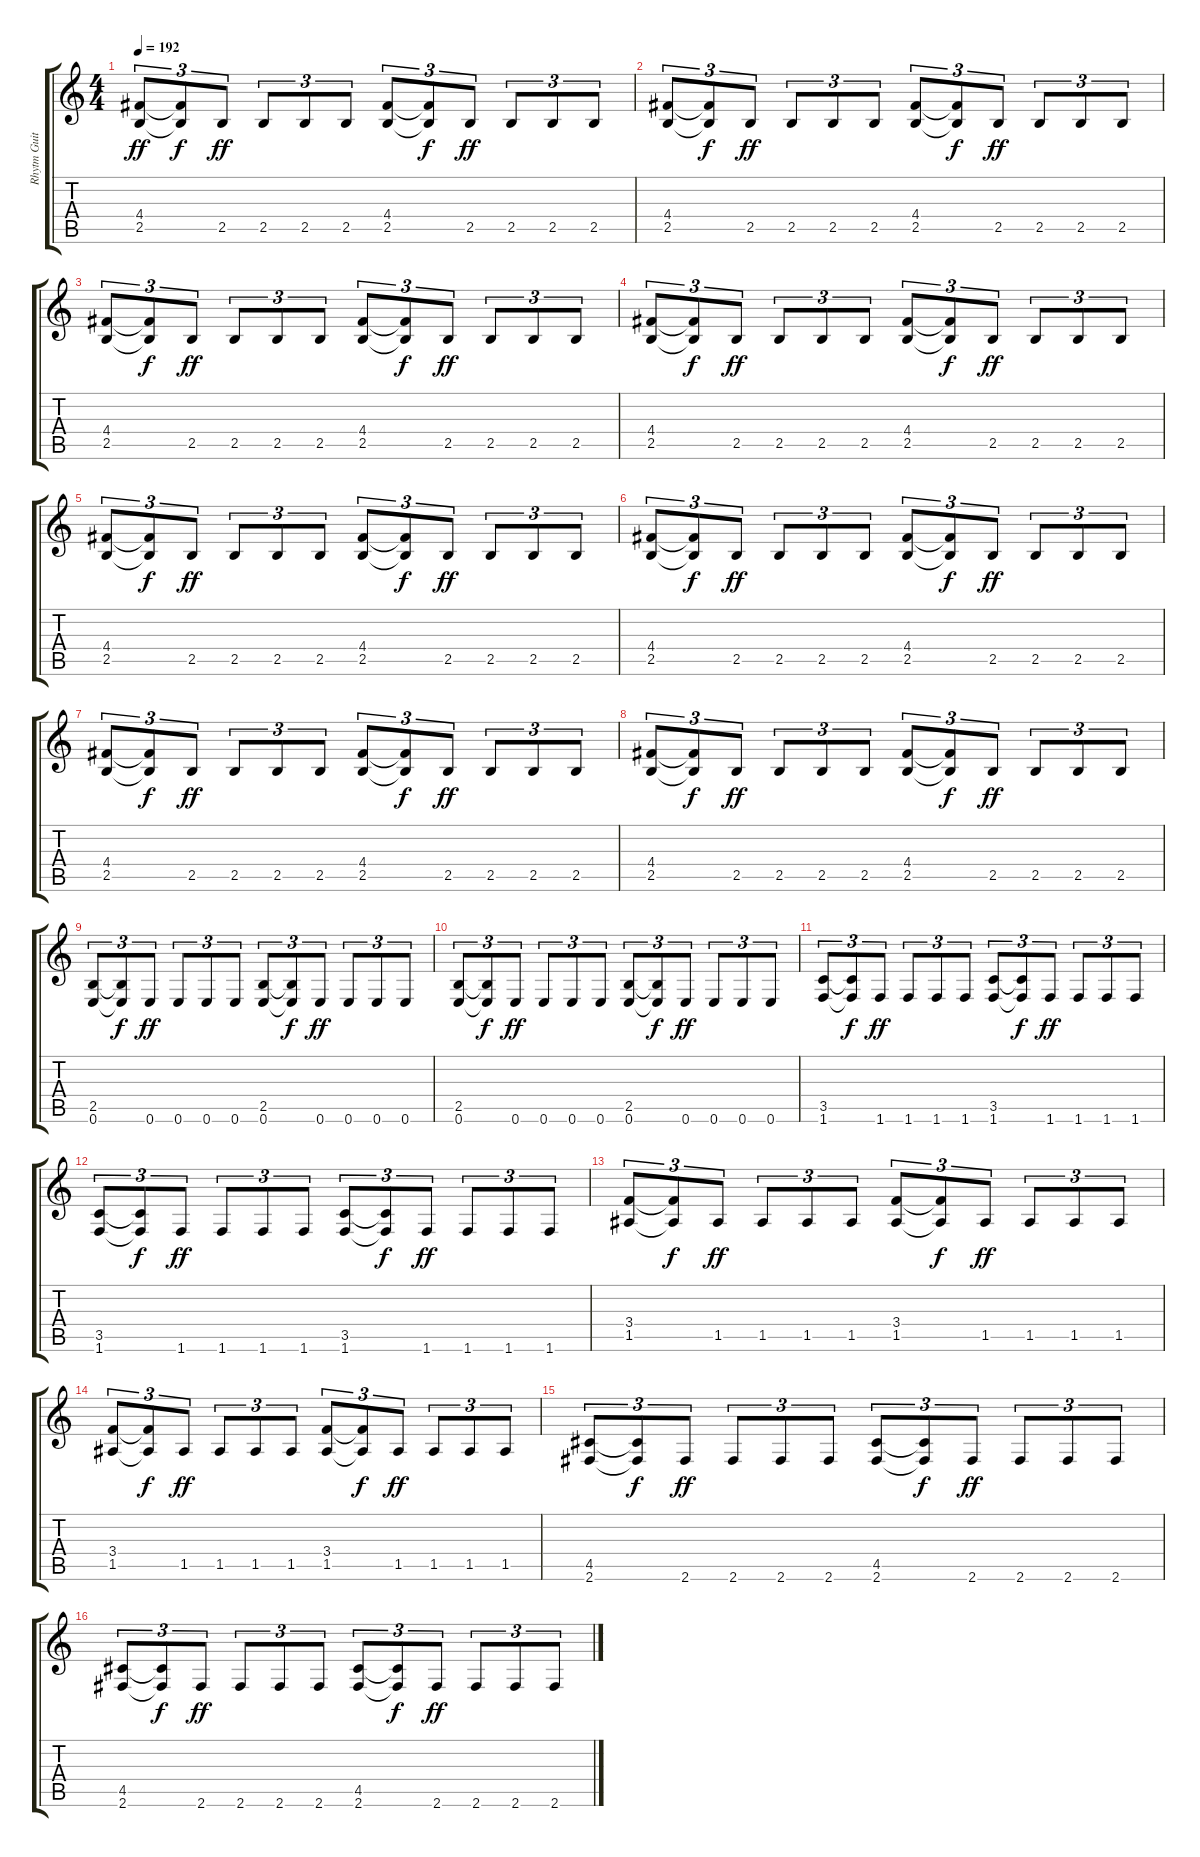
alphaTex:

\track ("Rhytm Guit" "Rhytm Guit") {instrument overdrivenguitar}
\staff {score tabs}
\tuning (E4 B3 G3 D3 A2 E2) {hide}
\ts (4 4)
\tempo 192
\clef g2
\ks c
(4.4 2.5).8{tu (3 2) dy ff} (4.4{t} 2.5{t}).8{tu (3 2) dy f} 2.5.8{tu (3 2) dy ff} 2.5.8{tu (3 2)} 2.5.8{tu (3 2)} 2.5.8{tu (3 2)} (4.4 2.5).8{tu (3 2)} (4.4{t} 2.5{t}).8{tu (3 2) dy f} 2.5.8{tu (3 2) dy ff} 2.5.8{tu (3 2)} 2.5.8{tu (3 2)} 2.5.8{tu (3 2)} |
(4.4 2.5).8{tu (3 2)} (4.4{t} 2.5{t}).8{tu (3 2) dy f} 2.5.8{tu (3 2) dy ff} 2.5.8{tu (3 2)} 2.5.8{tu (3 2)} 2.5.8{tu (3 2)} (4.4 2.5).8{tu (3 2)} (4.4{t} 2.5{t}).8{tu (3 2) dy f} 2.5.8{tu (3 2) dy ff} 2.5.8{tu (3 2)} 2.5.8{tu (3 2)} 2.5.8{tu (3 2)} |
(4.4 2.5).8{tu (3 2)} (4.4{t} 2.5{t}).8{tu (3 2) dy f} 2.5.8{tu (3 2) dy ff} 2.5.8{tu (3 2)} 2.5.8{tu (3 2)} 2.5.8{tu (3 2)} (4.4 2.5).8{tu (3 2)} (4.4{t} 2.5{t}).8{tu (3 2) dy f} 2.5.8{tu (3 2) dy ff} 2.5.8{tu (3 2)} 2.5.8{tu (3 2)} 2.5.8{tu (3 2)} |
(4.4 2.5).8{tu (3 2)} (4.4{t} 2.5{t}).8{tu (3 2) dy f} 2.5.8{tu (3 2) dy ff} 2.5.8{tu (3 2)} 2.5.8{tu (3 2)} 2.5.8{tu (3 2)} (4.4 2.5).8{tu (3 2)} (4.4{t} 2.5{t}).8{tu (3 2) dy f} 2.5.8{tu (3 2) dy ff} 2.5.8{tu (3 2)} 2.5.8{tu (3 2)} 2.5.8{tu (3 2)} |
(4.4 2.5).8{tu (3 2)} (4.4{t} 2.5{t}).8{tu (3 2) dy f} 2.5.8{tu (3 2) dy ff} 2.5.8{tu (3 2)} 2.5.8{tu (3 2)} 2.5.8{tu (3 2)} (4.4 2.5).8{tu (3 2)} (4.4{t} 2.5{t}).8{tu (3 2) dy f} 2.5.8{tu (3 2) dy ff} 2.5.8{tu (3 2)} 2.5.8{tu (3 2)} 2.5.8{tu (3 2)} |
(4.4 2.5).8{tu (3 2)} (4.4{t} 2.5{t}).8{tu (3 2) dy f} 2.5.8{tu (3 2) dy ff} 2.5.8{tu (3 2)} 2.5.8{tu (3 2)} 2.5.8{tu (3 2)} (4.4 2.5).8{tu (3 2)} (4.4{t} 2.5{t}).8{tu (3 2) dy f} 2.5.8{tu (3 2) dy ff} 2.5.8{tu (3 2)} 2.5.8{tu (3 2)} 2.5.8{tu (3 2)} |
(4.4 2.5).8{tu (3 2)} (4.4{t} 2.5{t}).8{tu (3 2) dy f} 2.5.8{tu (3 2) dy ff} 2.5.8{tu (3 2)} 2.5.8{tu (3 2)} 2.5.8{tu (3 2)} (4.4 2.5).8{tu (3 2)} (4.4{t} 2.5{t}).8{tu (3 2) dy f} 2.5.8{tu (3 2) dy ff} 2.5.8{tu (3 2)} 2.5.8{tu (3 2)} 2.5.8{tu (3 2)} |
(4.4 2.5).8{tu (3 2)} (4.4{t} 2.5{t}).8{tu (3 2) dy f} 2.5.8{tu (3 2) dy ff} 2.5.8{tu (3 2)} 2.5.8{tu (3 2)} 2.5.8{tu (3 2)} (4.4 2.5).8{tu (3 2)} (4.4{t} 2.5{t}).8{tu (3 2) dy f} 2.5.8{tu (3 2) dy ff} 2.5.8{tu (3 2)} 2.5.8{tu (3 2)} 2.5.8{tu (3 2)} |
(2.5 0.6).8{tu (3 2)} (2.5{t} 0.6{t}).8{tu (3 2) dy f} 0.6.8{tu (3 2) dy ff} 0.6.8{tu (3 2)} 0.6.8{tu (3 2)} 0.6.8{tu (3 2)} (2.5 0.6).8{tu (3 2)} (2.5{t} 0.6{t}).8{tu (3 2) dy f} 0.6.8{tu (3 2) dy ff} 0.6.8{tu (3 2)} 0.6.8{tu (3 2)} 0.6.8{tu (3 2)} |
(2.5 0.6).8{tu (3 2)} (2.5{t} 0.6{t}).8{tu (3 2) dy f} 0.6.8{tu (3 2) dy ff} 0.6.8{tu (3 2)} 0.6.8{tu (3 2)} 0.6.8{tu (3 2)} (2.5 0.6).8{tu (3 2)} (2.5{t} 0.6{t}).8{tu (3 2) dy f} 0.6.8{tu (3 2) dy ff} 0.6.8{tu (3 2)} 0.6.8{tu (3 2)} 0.6.8{tu (3 2)} |
(3.5 1.6).8{tu (3 2)} (3.5{t} 1.6{t}).8{tu (3 2) dy f} 1.6.8{tu (3 2) dy ff} 1.6.8{tu (3 2)} 1.6.8{tu (3 2)} 1.6.8{tu (3 2)} (3.5 1.6).8{tu (3 2)} (3.5{t} 1.6{t}).8{tu (3 2) dy f} 1.6.8{tu (3 2) dy ff} 1.6.8{tu (3 2)} 1.6.8{tu (3 2)} 1.6.8{tu (3 2)} |
(3.5 1.6).8{tu (3 2)} (3.5{t} 1.6{t}).8{tu (3 2) dy f} 1.6.8{tu (3 2) dy ff} 1.6.8{tu (3 2)} 1.6.8{tu (3 2)} 1.6.8{tu (3 2)} (3.5 1.6).8{tu (3 2)} (3.5{t} 1.6{t}).8{tu (3 2) dy f} 1.6.8{tu (3 2) dy ff} 1.6.8{tu (3 2)} 1.6.8{tu (3 2)} 1.6.8{tu (3 2)} |
(3.4 1.5).8{tu (3 2)} (3.4{t} 1.5{t}).8{tu (3 2) dy f} 1.5.8{tu (3 2) dy ff} 1.5.8{tu (3 2)} 1.5.8{tu (3 2)} 1.5.8{tu (3 2)} (3.4 1.5).8{tu (3 2)} (3.4{t} 1.5{t}).8{tu (3 2) dy f} 1.5.8{tu (3 2) dy ff} 1.5.8{tu (3 2)} 1.5.8{tu (3 2)} 1.5.8{tu (3 2)} |
(3.4 1.5).8{tu (3 2)} (3.4{t} 1.5{t}).8{tu (3 2) dy f} 1.5.8{tu (3 2) dy ff} 1.5.8{tu (3 2)} 1.5.8{tu (3 2)} 1.5.8{tu (3 2)} (3.4 1.5).8{tu (3 2)} (3.4{t} 1.5{t}).8{tu (3 2) dy f} 1.5.8{tu (3 2) dy ff} 1.5.8{tu (3 2)} 1.5.8{tu (3 2)} 1.5.8{tu (3 2)} |
(4.5 2.6).8{tu (3 2)} (4.5{t} 2.6{t}).8{tu (3 2) dy f} 2.6.8{tu (3 2) dy ff} 2.6.8{tu (3 2)} 2.6.8{tu (3 2)} 2.6.8{tu (3 2)} (4.5 2.6).8{tu (3 2)} (4.5{t} 2.6{t}).8{tu (3 2) dy f} 2.6.8{tu (3 2) dy ff} 2.6.8{tu (3 2)} 2.6.8{tu (3 2)} 2.6.8{tu (3 2)} |
(4.5 2.6).8{tu (3 2)} (4.5{t} 2.6{t}).8{tu (3 2) dy f} 2.6.8{tu (3 2) dy ff} 2.6.8{tu (3 2)} 2.6.8{tu (3 2)} 2.6.8{tu (3 2)} (4.5 2.6).8{tu (3 2)} (4.5{t} 2.6{t}).8{tu (3 2) dy f} 2.6.8{tu (3 2) dy ff} 2.6.8{tu (3 2)} 2.6.8{tu (3 2)} 2.6.8{tu (3 2)}
